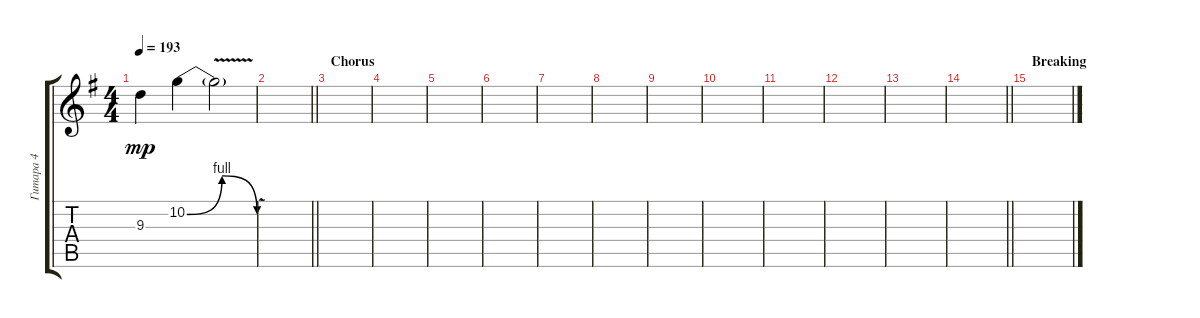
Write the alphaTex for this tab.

\track ("Гитара 4" "Гитара 4") {instrument distortionguitar}
\staff {score tabs}
\tuning (D4 A3 F3 C3 G2 D2) {hide}
\ts (4 4)
\tempo 193
\clef g2
\ks eminor
9.3.4{dy mp volume 6} 10.2{be (bendrelease 0 0 22 4 38 4 60 0)}.4 10.2{v t}.2 |
\barLineRight lightlight
|
\section ("" "Chorus")
|
|
|
|
|
|
|
|
|
|
|
\barLineRight lightlight
|
\section ("" "Breaking")
